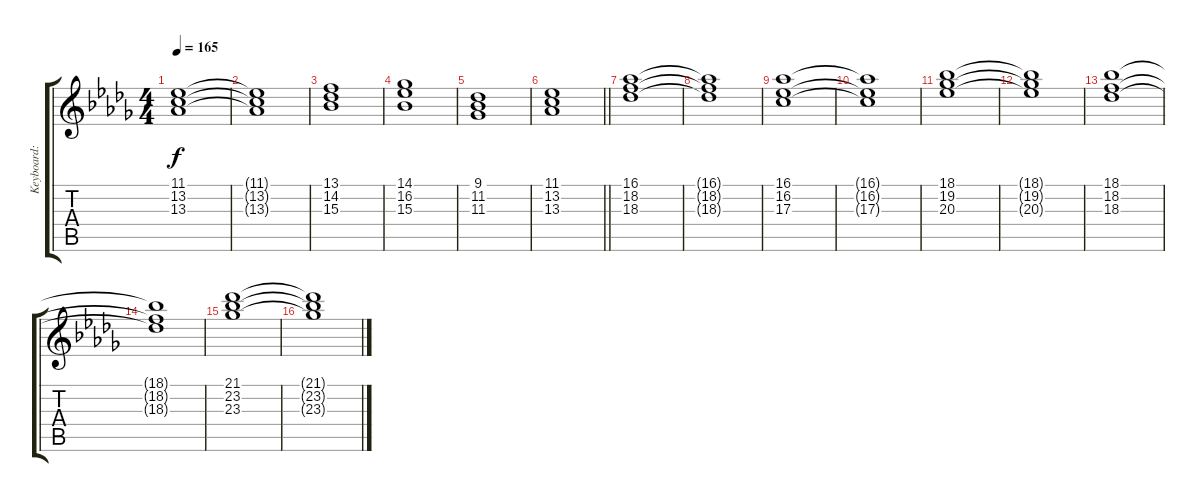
\track ("Keyboard: Juha Mäenpää" "Keyboard: ") {instrument stringensemble1}
\staff {score tabs}
\tuning (E4 B3 G3 D3 A2 E2) {hide}
\ts (4 4)
\tempo 165
\clef g2
\ks bbminor
(11.1 13.2 13.3).1{dy f} |
(11.1{t} 13.2{t} 13.3{t}).1 |
(13.1 14.2 15.3).1 |
(14.1 16.2 15.3).1 |
(9.1 11.2 11.3).1 |
\barLineRight lightlight
(11.1 13.2 13.3).1 |
\section ("" "")
(16.1 18.2 18.3).1 |
(16.1{t} 18.2{t} 18.3{t}).1 |
(16.1 16.2 17.3).1 |
(16.1{t} 16.2{t} 17.3{t}).1 |
(18.1 19.2 20.3).1 |
(18.1{t} 19.2{t} 20.3{t}).1 |
(18.1 18.2 18.3).1 |
(18.1{t} 18.2{t} 18.3{t}).1 |
(21.1 23.2 23.3).1 |
(21.1{t} 23.2{t} 23.3{t}).1
